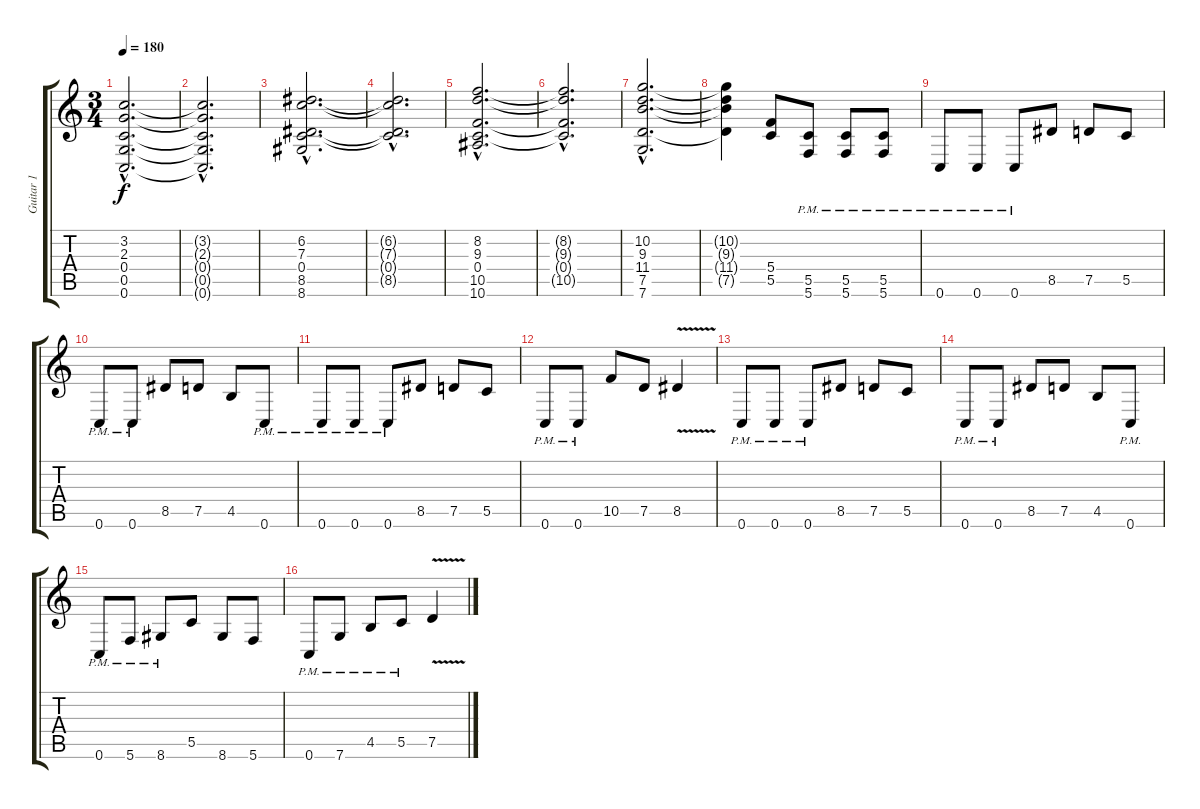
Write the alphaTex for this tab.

\track ("Guitar 1" "Guitar 1") {instrument distortionguitar}
\staff {score tabs}
\tuning (D4 A3 F3 C3 G2 C2) {hide}
\ts (3 4)
\tempo 180
\clef g2
\ks c
(3.2{hac} 2.3{hac} 0.4{hac} 0.5{hac} 0.6{hac}).2{d dy f} |
(3.2{hac t} 2.3{hac t} 0.4{hac t} 0.5{hac t} 0.6{hac t}).2{d} |
(6.2{hac} 7.3{hac} 0.4{hac} 8.5{hac} 8.6{hac}).2{d} |
(6.2{hac t} 7.3{hac t} 0.4{hac t} 8.5{hac t}).2{d} |
(8.2{hac} 9.3{hac} 0.4{hac} 10.5{hac} 10.6{hac}).2{d} |
(8.2{hac t} 9.3{hac t} 0.4{hac t} 10.5{hac t}).2{d} |
(10.2{hac} 9.3{hac} 11.4{hac} 7.5{hac} 7.6{hac}).2{d} |
(10.2{t} 9.3{t} 11.4{t} 7.5{t}).4 (5.4 5.5).8 (5.5{pm} 5.6{pm}).8 (5.5{pm} 5.6{pm}).8 (5.5{pm} 5.6{pm}).8 |
0.6{pm}.8 0.6{pm}.8 0.6{pm}.8 8.5.8 7.5.8 5.5.8 |
0.6{pm}.8 0.6{pm}.8 8.5.8 7.5.8 4.5.8 0.6{pm}.8 |
0.6{pm}.8 0.6{pm}.8 0.6{pm}.8 8.5.8 7.5.8 5.5.8 |
0.6{pm}.8 0.6{pm}.8 10.5.8 7.5.8 8.5{v}.4 |
0.6{pm}.8 0.6{pm}.8 0.6{pm}.8 8.5.8 7.5.8 5.5.8 |
0.6{pm}.8 0.6{pm}.8 8.5.8 7.5.8 4.5.8 0.6{pm}.8 |
0.6{pm}.8 5.6{pm}.8 8.6{pm}.8 5.5.8 8.6.8 5.6.8 |
0.6{pm}.8 7.6{pm}.8 4.5{pm}.8 5.5{pm}.8 7.5{v}.4
